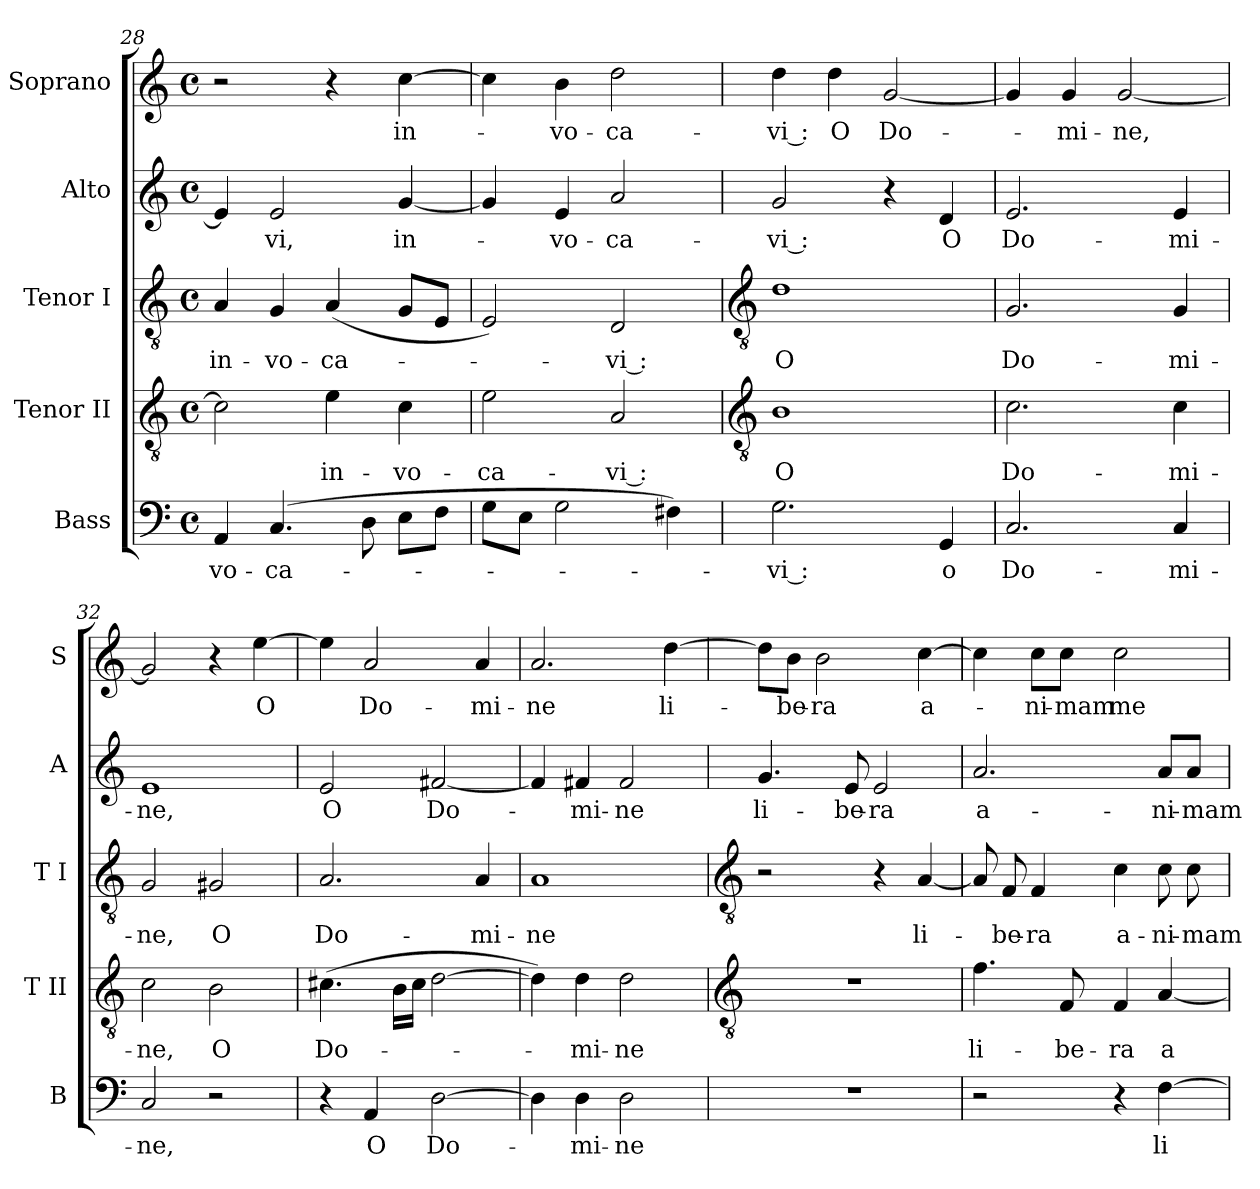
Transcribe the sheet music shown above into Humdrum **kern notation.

**kern	**text	**kern	**text	**kern	**text	**kern	**text	**kern	**text
*part5	*part5	*part4	*part4	*part3	*part3	*part2	*part2	*part1	*part1
*staff5	*staff5	*staff4	*staff4	*staff3	*staff3	*staff2	*staff2	*staff1	*staff1
*I"Bass	*	*I"Tenor II	*	*I"Tenor I	*	*I"Alto	*	*I"Soprano	*
*I'B	*	*I'T II	*	*I'T I	*	*I'A	*	*I'S	*
*clefF4	*	*clefGv2	*	*clefGv2	*	*clefG2	*	*clefG2	*
*k[]	*	*k[]	*	*k[]	*	*k[]	*	*k[]	*
*C:	*	*C:	*	*C:	*	*C:	*	*C:	*
*M4/4	*	*M4/4	*	*M4/4	*	*M4/4	*	*M4/4	*
*met(c)	*	*met(c)	*	*met(c)	*	*met(c)	*	*met(c)	*
=28	=28	=28	=28	=28	=28	=28	=28	=28	=28
!	!LO:LY:b	!	!	!	!LO:LY:b	!	!	!	!
4AA	-vo-	2c]	.	4A	in-	4e]	.	2r	.
!	!LO:LY:b	!	!	!	!LO:LY:b	!	!LO:LY:b	!	!
(>4.C	-ca-	.	.	4G	-vo-	2e	vi,	.	.
!	!	!	!LO:LY:b	!	!LO:LY:b	!	!	!	!
.	.	4e	in-	(<4A	-ca-	.	.	4r	.
8D	.	.	.	.	.	.	.	.	.
!	!	!	!LO:LY:b	!	!	!	!LO:LY:b	!	!LO:LY:b
8EL	.	4c	-vo-	8GL	.	[4g	in-	[4cc	in-
8FJ	.	.	.	8EJ	.	.	.	.	.
=29	=29	=29	=29	=29	=29	=29	=29	=29	=29
!	!	!	!LO:LY:b	!	!	!	!	!	!
8GL	.	2e	-ca-	2E)	.	4g]	.	4cc]	.
8EJ	.	.	.	.	.	.	.	.	.
!	!	!	!	!	!	!	!LO:LY:b	!	!LO:LY:b
2G	.	.	.	.	.	4e	vo-	4b	vo-
!	!	!	!LO:LY:b	!	!LO:LY:b	!	!LO:LY:b	!	!LO:LY:b
.	.	2A	-vi :	2D	vi :	2a	-ca-	2dd	-ca-
4F#X)	.	.	.	.	.	.	.	.	.
!!LO:LB:g=z
=30	=30	=30	=30	=30	=30	=30	=30	=30	=30
*	*	*clefGv2	*	*clefGv2	*	*	*	*	*
!	!LO:LY:b	!	!LO:LY:b	!	!LO:LY:b	!	!LO:LY:b	!	!LO:LY:b
2.G	vi :	1B	O	1d	O	2g	-vi :	4dd	-vi :
!	!	!	!	!	!	!	!	!	!LO:LY:b
.	.	.	.	.	.	.	.	4dd	O
!	!	!	!	!	!	!	!	!	!LO:LY:b
.	.	.	.	.	.	4r	.	[2g	Do-
!	!LO:LY:b	!	!	!	!	!	!LO:LY:b	!	!
4GG	o	.	.	.	.	4d	O	.	.
=31	=31	=31	=31	=31	=31	=31	=31	=31	=31
!	!LO:LY:b	!	!LO:LY:b	!	!LO:LY:b	!	!LO:LY:b	!	!
2.C	Do-	2.c	Do-	2.G	Do-	2.e	Do-	4g]	.
!	!	!	!	!	!	!	!	!	!LO:LY:b
.	.	.	.	.	.	.	.	4g	mi-
!	!	!	!	!	!	!	!	!	!LO:LY:b
.	.	.	.	.	.	.	.	[2g	-ne,
!	!LO:LY:b	!	!LO:LY:b	!	!LO:LY:b	!	!LO:LY:b	!	!
4C	-mi-	4c	-mi-	4G	-mi-	4e	-mi-	.	.
=32	=32	=32	=32	=32	=32	=32	=32	=32	=32
!	!LO:LY:b	!	!LO:LY:b	!	!LO:LY:b	!	!LO:LY:b	!	!
2C	-ne,	2c	-ne,	2G	-ne,	1e	-ne,	2g]	.
!	!	!	!LO:LY:b	!	!LO:LY:b	!	!	!	!
2r	.	2B	O	2G#X	O	.	.	4r	.
!	!	!	!	!	!	!	!	!	!LO:LY:b
.	.	.	.	.	.	.	.	[4ee	O
=33	=33	=33	=33	=33	=33	=33	=33	=33	=33
!	!	!	!LO:LY:b	!	!LO:LY:b	!	!LO:LY:b	!	!
4r	.	(>4.c#X	Do-	2.A	Do-	2e	O	4ee]	.
!	!LO:LY:b	!	!	!	!	!	!	!	!LO:LY:b
4AA	O	.	.	.	.	.	.	2a	Do-
.	.	16BLL	.	.	.	.	.	.	.
.	.	16c#JJ	.	.	.	.	.	.	.
!	!LO:LY:b	!	!	!	!	!	!LO:LY:b	!	!
[2D	Do-	[2d	.	.	.	[2f#X	Do-	.	.
!	!	!	!	!	!LO:LY:b	!	!	!	!LO:LY:b
.	.	.	.	4A	-mi-	.	.	4a	-mi-
=34	=34	=34	=34	=34	=34	=34	=34	=34	=34
!	!	!	!	!	!LO:LY:b	!	!	!	!LO:LY:b
4D]	.	4d])	.	1A	-ne	4f#]	.	2.a	-ne
!	!LO:LY:b	!	!LO:LY:b	!	!	!	!LO:LY:b	!	!
4D	mi-	4d	mi-	.	.	4f#	mi-	.	.
!	!LO:LY:b	!	!LO:LY:b	!	!	!	!LO:LY:b	!	!
2D	-ne	2d	-ne	.	.	2f#	-ne	.	.
!	!	!	!	!	!	!	!	!	!LO:LY:b
.	.	.	.	.	.	.	.	[4dd	li-
!!LO:LB:g=z
=35	=35	=35	=35	=35	=35	=35	=35	=35	=35
*	*	*clefGv2	*	*clefGv2	*	*	*	*	*
!	!	!	!	!	!	!	!LO:LY:b	!	!
1r	.	1r	.	2r	.	4.g	li-	8dd\L]	.
!	!	!	!	!	!	!	!	!	!LO:LY:b
.	.	.	.	.	.	.	.	8b\J	be-
!	!	!	!	!	!	!	!	!	!LO:LY:b
.	.	.	.	.	.	.	.	2b	-ra
!	!	!	!	!	!	!	!LO:LY:b	!	!
.	.	.	.	.	.	8e	-be-	.	.
!	!	!	!	!	!	!	!LO:LY:b	!	!
.	.	.	.	4r	.	2e	-ra	.	.
!	!	!	!	!	!LO:LY:b	!	!	!	!LO:LY:b
.	.	.	.	[4A	li-	.	.	[4cc	a-
=36	=36	=36	=36	=36	=36	=36	=36	=36	=36
!	!	!	!LO:LY:b	!	!	!	!LO:LY:b	!	!
2r	.	4.f	li-	8A]	.	2.a	a-	4cc]	.
!	!	!	!	!	!LO:LY:b	!	!	!	!
.	.	.	.	8F	be-	.	.	.	.
!	!	!	!	!	!LO:LY:b	!	!	!	!LO:LY:b
.	.	.	.	4F	-ra	.	.	8cc\L	ni-
!	!	!	!LO:LY:b	!	!	!	!	!	!LO:LY:b
.	.	8F	-be-	.	.	.	.	8cc\J	-mam
!	!	!	!LO:LY:b	!	!LO:LY:b	!	!	!	!LO:LY:b
4r	.	4F	-ra	4c	a-	.	.	2cc	me-
!	!LO:LY:b	!	!LO:LY:b	!	!LO:LY:b	!	!LO:LY:b	!	!
[4F	li-	[4A	a-	8c	-ni-	8a/L	-ni-	.	.
!	!	!	!	!	!LO:LY:b	!	!LO:LY:b	!	!
.	.	.	.	8c	-mam	8a/J	-mam	.	.
=	=	=	=	=	=	=	=	=	=
*-	*-	*-	*-	*-	*-	*-	*-	*-	*-
